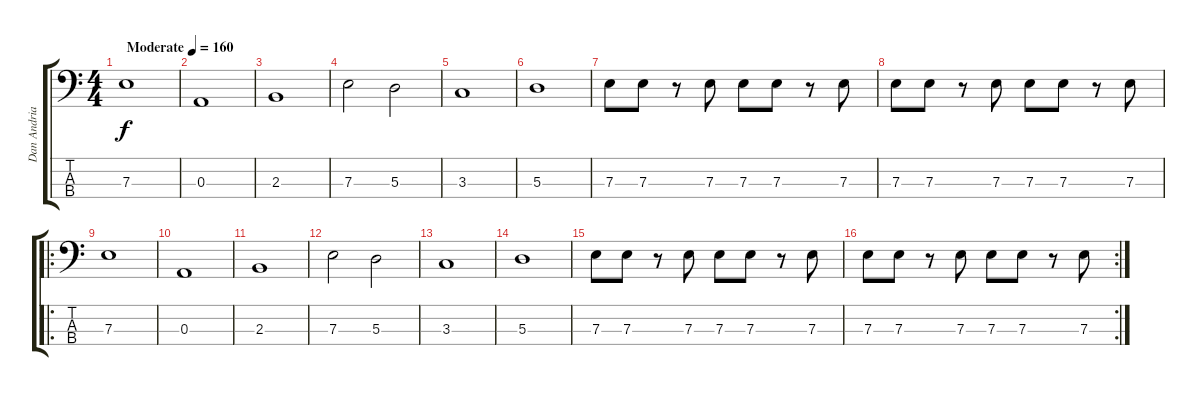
\track ("Dan Andriano" "Dan Andria") {instrument electricbassfinger}
\staff {score tabs}
\tuning (G2 D2 A1 E1) {hide}
\ts (4 4)
\tempo (160 "Moderate")
\clef f4
\ks c
7.3.1{dy f instrument electricbassfinger} |
0.3.1 |
2.3.1 |
7.3.2 5.3.2 |
3.3.1 |
5.3.1 |
7.3.8 7.3.8 r.8 7.3.8 7.3.8 7.3.8 r.8 7.3.8 |
7.3.8 7.3.8 r.8 7.3.8 7.3.8 7.3.8 r.8 7.3.8 |
\ro
7.3.1 |
0.3.1 |
2.3.1 |
7.3.2 5.3.2 |
3.3.1 |
5.3.1 |
7.3.8 7.3.8 r.8 7.3.8 7.3.8 7.3.8 r.8 7.3.8 |
\rc 2
7.3.8 7.3.8 r.8 7.3.8 7.3.8 7.3.8 r.8 7.3.8
